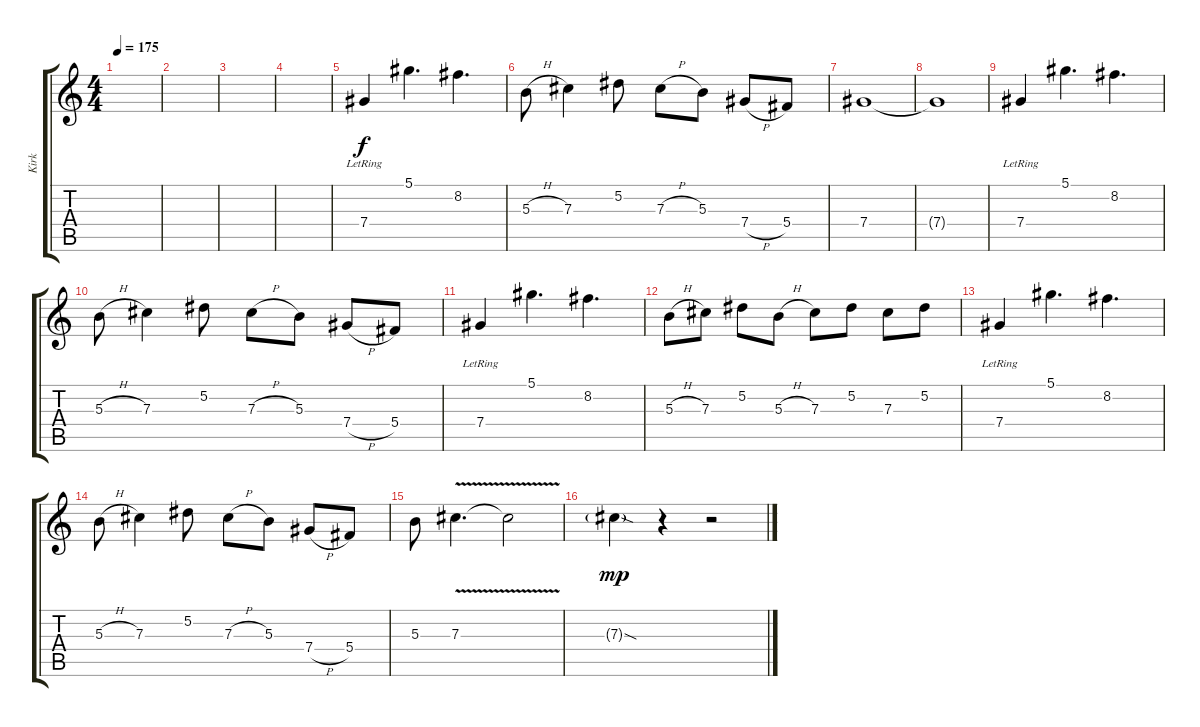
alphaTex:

\track ("Kirk" "Kirk") {instrument overdrivenguitar}
\staff {score tabs}
\tuning (Eb4 Bb3 Gb3 Db3 Ab2 Eb2) {hide}
\ts (4 4)
\tempo 175
\clef g2
\ks c
|
|
|
|
7.4{lr}.4 5.1.4{d} 8.2.4{d} |
5.3{h}.8 7.3.4 5.2.8 7.3{h}.8 5.3.8 7.4{h}.8 5.4.8 |
7.4.1 |
7.4{t}.1 |
7.4{lr}.4 5.1.4{d} 8.2.4{d} |
5.3{h}.8 7.3.4 5.2.8 7.3{h}.8 5.3.8 7.4{h}.8 5.4.8 |
7.4{lr}.4 5.1.4{d} 8.2.4{d} |
5.3{h}.8 7.3.8 5.2.8 5.3{h}.8 7.3.8 5.2.8 7.3.8 5.2.8 |
7.4{lr}.4 5.1.4{d} 8.2.4{d} |
5.3{h}.8 7.3.4 5.2.8 7.3{h}.8 5.3.8 7.4{h}.8 5.4.8 |
5.3.8 7.3{v}.4{d} 7.3{t}.2 |
7.3{sod g}.4{dy mp} r.4 r.2
